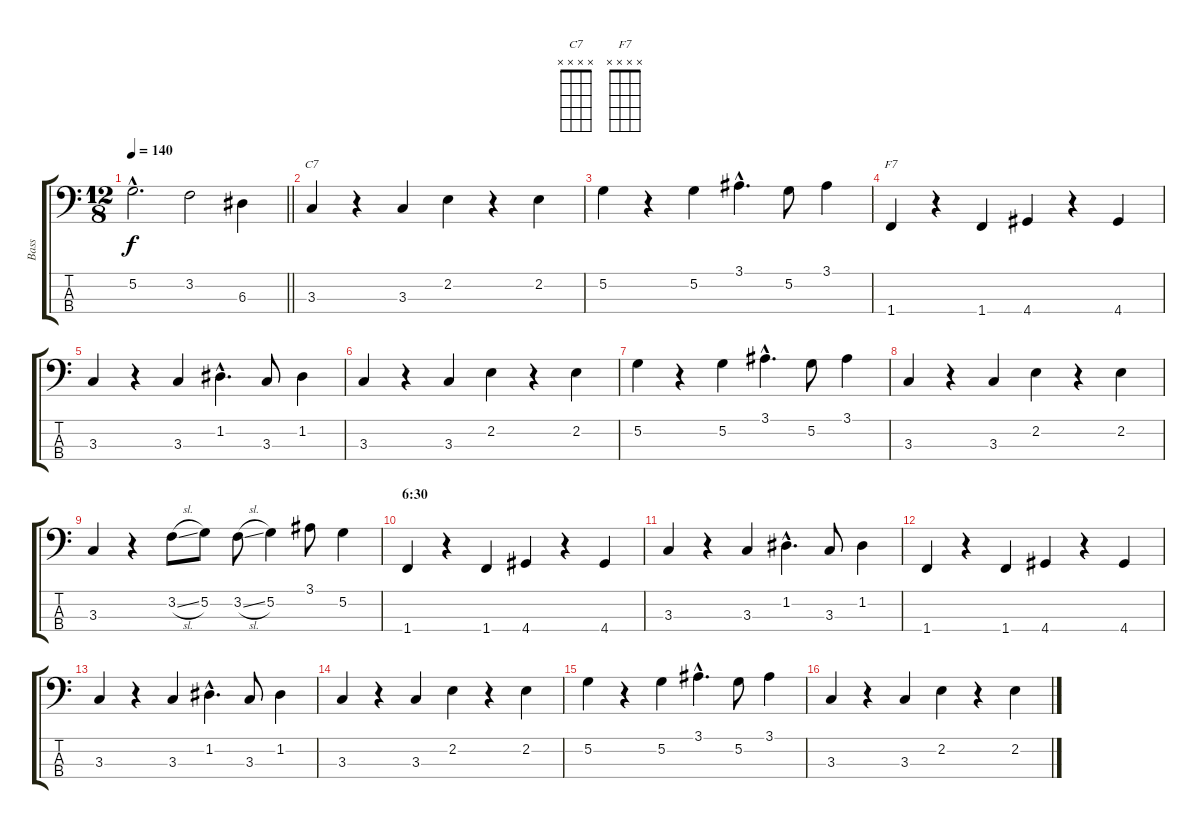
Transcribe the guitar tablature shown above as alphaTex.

\track ("Bass" "Bass") {instrument electricbassfinger}
\staff {score tabs}
\tuning (G2 D2 A1 E1) {hide}
\chord ("C7" x x x x)
\chord ("F7" x x x x)
\ts (12 8)
\tempo 140
\clef f4
\barLineRight lightlight
\ks c
5.2{hac}.2{d dy f} 3.2.2 6.3.4 |
3.3.4{ch "C7"} r.4 3.3.4 2.2.4 r.4 2.2.4 |
5.2.4 r.4 5.2.4 3.1{hac}.4{d} 5.2.8 3.1.4 |
1.4.4{ch "F7"} r.4 1.4.4 4.4.4 r.4 4.4.4 |
3.3.4 r.4 3.3.4 1.2{hac}.4{d} 3.3.8 1.2.4 |
3.3.4 r.4 3.3.4 2.2.4 r.4 2.2.4 |
5.2.4 r.4 5.2.4 3.1{hac}.4{d} 5.2.8 3.1.4 |
3.3.4 r.4 3.3.4 2.2.4 r.4 2.2.4 |
3.3.4 r.4 3.2{sl}.8 5.2.8 3.2{sl}.8 5.2.4 3.1.8 5.2.4 |
\section ("" "6:30")
1.4.4 r.4 1.4.4 4.4.4 r.4 4.4.4 |
3.3.4 r.4 3.3.4 1.2{hac}.4{d} 3.3.8 1.2.4 |
1.4.4 r.4 1.4.4 4.4.4 r.4 4.4.4 |
3.3.4 r.4 3.3.4 1.2{hac}.4{d} 3.3.8 1.2.4 |
3.3.4 r.4 3.3.4 2.2.4 r.4 2.2.4 |
5.2.4 r.4 5.2.4 3.1{hac}.4{d} 5.2.8 3.1.4 |
3.3.4 r.4 3.3.4 2.2.4 r.4 2.2.4
